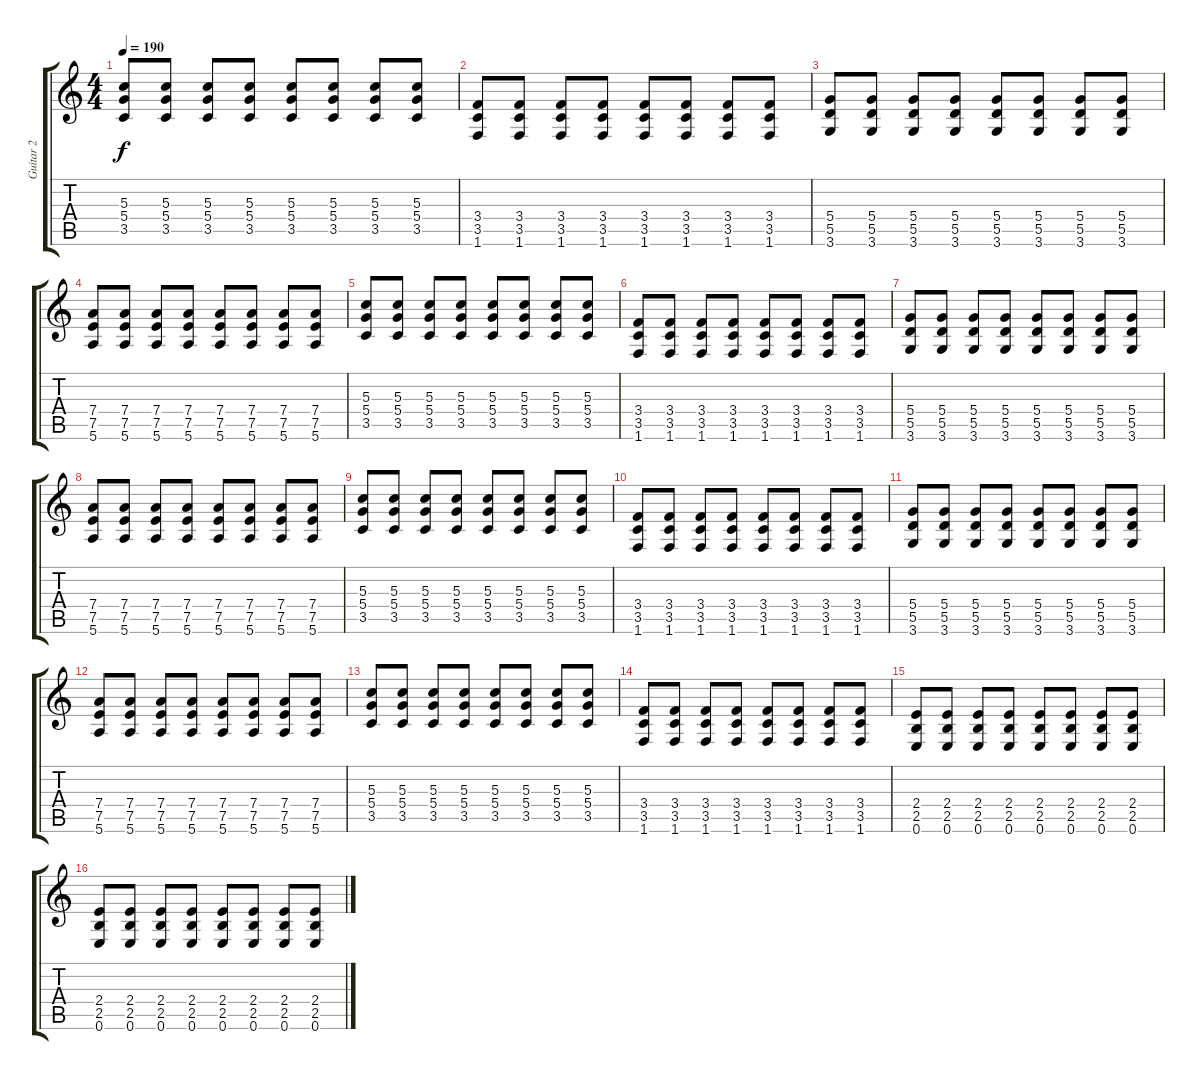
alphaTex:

\track ("Guitar 2" "Guitar 2") {instrument distortionguitar}
\staff {score tabs}
\tuning (E4 B3 G3 D3 A2 E2) {hide}
\ts (4 4)
\tempo 190
\clef g2
\ks c
(5.3 5.4 3.5).8{dy f} (5.3 5.4 3.5).8 (5.3 5.4 3.5).8 (5.3 5.4 3.5).8 (5.3 5.4 3.5).8 (5.3 5.4 3.5).8 (5.3 5.4 3.5).8 (5.3 5.4 3.5).8 |
(3.4 3.5 1.6).8 (3.4 3.5 1.6).8 (3.4 3.5 1.6).8 (3.4 3.5 1.6).8 (3.4 3.5 1.6).8 (3.4 3.5 1.6).8 (3.4 3.5 1.6).8 (3.4 3.5 1.6).8 |
(5.4 5.5 3.6).8 (5.4 5.5 3.6).8 (5.4 5.5 3.6).8 (5.4 5.5 3.6).8 (5.4 5.5 3.6).8 (5.4 5.5 3.6).8 (5.4 5.5 3.6).8 (5.4 5.5 3.6).8 |
(7.4 7.5 5.6).8 (7.4 7.5 5.6).8 (7.4 7.5 5.6).8 (7.4 7.5 5.6).8 (7.4 7.5 5.6).8 (7.4 7.5 5.6).8 (7.4 7.5 5.6).8 (7.4 7.5 5.6).8 |
(5.3 5.4 3.5).8 (5.3 5.4 3.5).8 (5.3 5.4 3.5).8 (5.3 5.4 3.5).8 (5.3 5.4 3.5).8 (5.3 5.4 3.5).8 (5.3 5.4 3.5).8 (5.3 5.4 3.5).8 |
(3.4 3.5 1.6).8 (3.4 3.5 1.6).8 (3.4 3.5 1.6).8 (3.4 3.5 1.6).8 (3.4 3.5 1.6).8 (3.4 3.5 1.6).8 (3.4 3.5 1.6).8 (3.4 3.5 1.6).8 |
(5.4 5.5 3.6).8 (5.4 5.5 3.6).8 (5.4 5.5 3.6).8 (5.4 5.5 3.6).8 (5.4 5.5 3.6).8 (5.4 5.5 3.6).8 (5.4 5.5 3.6).8 (5.4 5.5 3.6).8 |
(7.4 7.5 5.6).8 (7.4 7.5 5.6).8 (7.4 7.5 5.6).8 (7.4 7.5 5.6).8 (7.4 7.5 5.6).8 (7.4 7.5 5.6).8 (7.4 7.5 5.6).8 (7.4 7.5 5.6).8 |
(5.3 5.4 3.5).8 (5.3 5.4 3.5).8 (5.3 5.4 3.5).8 (5.3 5.4 3.5).8 (5.3 5.4 3.5).8 (5.3 5.4 3.5).8 (5.3 5.4 3.5).8 (5.3 5.4 3.5).8 |
(3.4 3.5 1.6).8 (3.4 3.5 1.6).8 (3.4 3.5 1.6).8 (3.4 3.5 1.6).8 (3.4 3.5 1.6).8 (3.4 3.5 1.6).8 (3.4 3.5 1.6).8 (3.4 3.5 1.6).8 |
(5.4 5.5 3.6).8 (5.4 5.5 3.6).8 (5.4 5.5 3.6).8 (5.4 5.5 3.6).8 (5.4 5.5 3.6).8 (5.4 5.5 3.6).8 (5.4 5.5 3.6).8 (5.4 5.5 3.6).8 |
(7.4 7.5 5.6).8 (7.4 7.5 5.6).8 (7.4 7.5 5.6).8 (7.4 7.5 5.6).8 (7.4 7.5 5.6).8 (7.4 7.5 5.6).8 (7.4 7.5 5.6).8 (7.4 7.5 5.6).8 |
(5.3 5.4 3.5).8 (5.3 5.4 3.5).8 (5.3 5.4 3.5).8 (5.3 5.4 3.5).8 (5.3 5.4 3.5).8 (5.3 5.4 3.5).8 (5.3 5.4 3.5).8 (5.3 5.4 3.5).8 |
(3.4 3.5 1.6).8 (3.4 3.5 1.6).8 (3.4 3.5 1.6).8 (3.4 3.5 1.6).8 (3.4 3.5 1.6).8 (3.4 3.5 1.6).8 (3.4 3.5 1.6).8 (3.4 3.5 1.6).8 |
(2.4 2.5 0.6).8 (2.4 2.5 0.6).8 (2.4 2.5 0.6).8 (2.4 2.5 0.6).8 (2.4 2.5 0.6).8 (2.4 2.5 0.6).8 (2.4 2.5 0.6).8 (2.4 2.5 0.6).8 |
(2.4 2.5 0.6).8 (2.4 2.5 0.6).8 (2.4 2.5 0.6).8 (2.4 2.5 0.6).8 (2.4 2.5 0.6).8 (2.4 2.5 0.6).8 (2.4 2.5 0.6).8 (2.4 2.5 0.6).8
